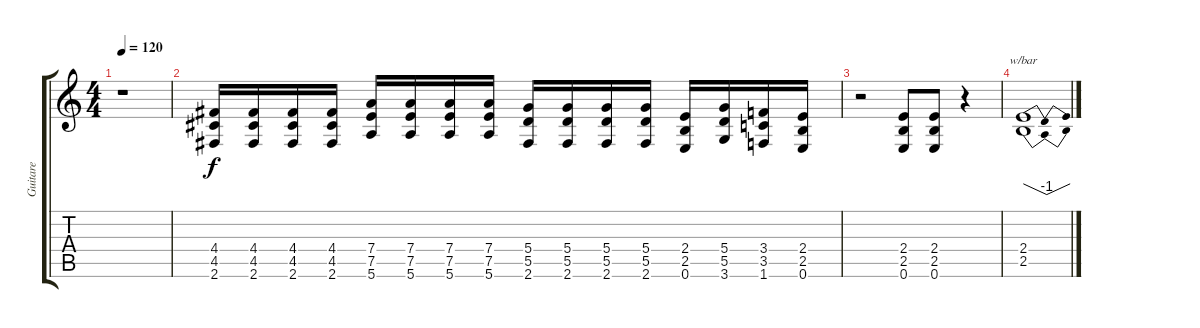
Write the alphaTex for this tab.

\track ("Guitare" "Guitare") {instrument distortionguitar}
\staff {score tabs}
\tuning (E4 B3 G3 D3 A2 E2) {hide}
\ts (4 4)
\tempo 120
\clef g2
\ks c
r.1{dy f} |
(4.4 4.5 2.6).16 (4.4 4.5 2.6).16 (4.4 4.5 2.6).16 (4.4 4.5 2.6).16 (7.4 7.5 5.6).16 (7.4 7.5 5.6).16 (7.4 7.5 5.6).16 (7.4 7.5 5.6).16 (5.4 5.5 2.6).16 (5.4 5.5 2.6).16 (5.4 5.5 2.6).16 (5.4 5.5 2.6).16 (2.4 2.5 0.6).16 (5.4 5.5 3.6).16 (3.4 3.5 1.6).16 (2.4 2.5 0.6).16 |
r.2 (2.4 2.5 0.6).8 (2.4 2.5 0.6).8 r.4 |
(2.4 2.5).1{tbe (dip default 0 0 30 -4 60 0)}
